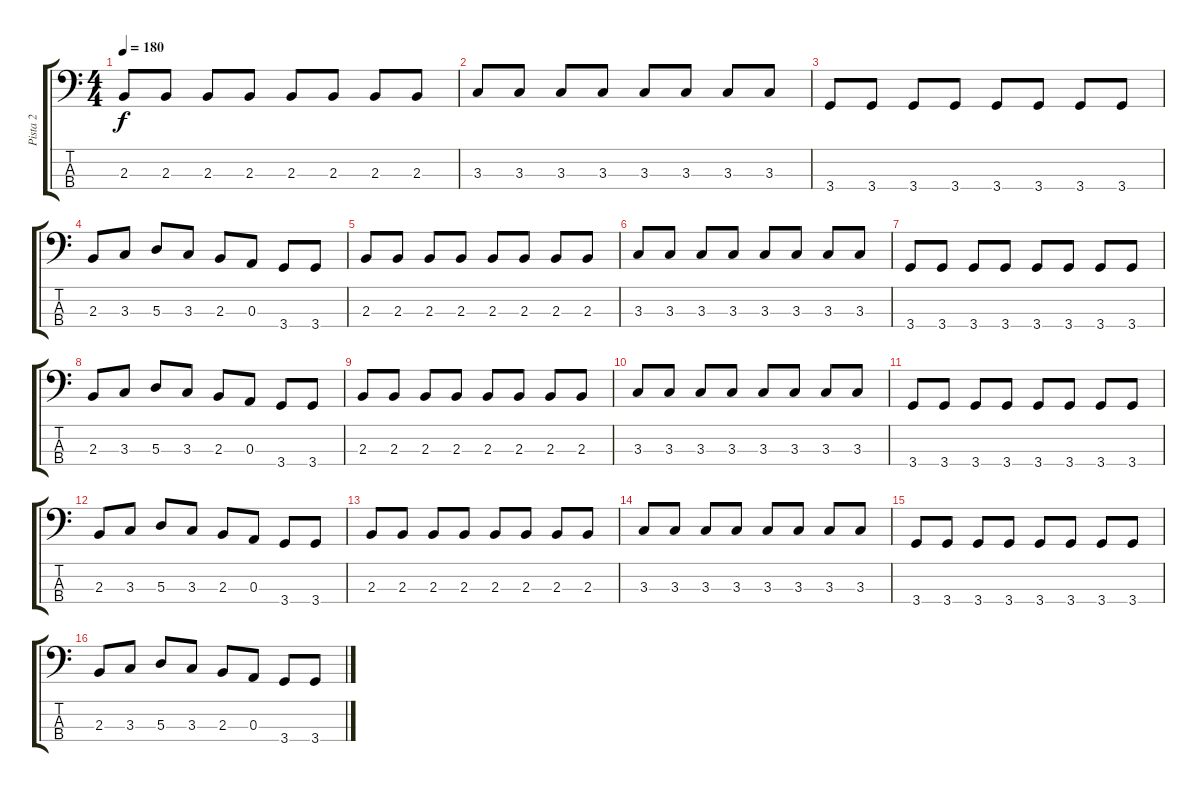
\track ("Pista 2" "Pista 2") {instrument electricbasspick}
\staff {score tabs}
\tuning (G2 D2 A1 E1) {hide}
\ts (4 4)
\tempo 180
\clef f4
\ks c
2.3.8{dy f} 2.3.8 2.3.8 2.3.8 2.3.8 2.3.8 2.3.8 2.3.8 |
3.3.8 3.3.8 3.3.8 3.3.8 3.3.8 3.3.8 3.3.8 3.3.8 |
3.4.8 3.4.8 3.4.8 3.4.8 3.4.8 3.4.8 3.4.8 3.4.8 |
2.3.8 3.3.8 5.3.8 3.3.8 2.3.8 0.3.8 3.4.8 3.4.8 |
2.3.8 2.3.8 2.3.8 2.3.8 2.3.8 2.3.8 2.3.8 2.3.8 |
3.3.8 3.3.8 3.3.8 3.3.8 3.3.8 3.3.8 3.3.8 3.3.8 |
3.4.8 3.4.8 3.4.8 3.4.8 3.4.8 3.4.8 3.4.8 3.4.8 |
2.3.8 3.3.8 5.3.8 3.3.8 2.3.8 0.3.8 3.4.8 3.4.8 |
2.3.8 2.3.8 2.3.8 2.3.8 2.3.8 2.3.8 2.3.8 2.3.8 |
3.3.8 3.3.8 3.3.8 3.3.8 3.3.8 3.3.8 3.3.8 3.3.8 |
3.4.8 3.4.8 3.4.8 3.4.8 3.4.8 3.4.8 3.4.8 3.4.8 |
2.3.8 3.3.8 5.3.8 3.3.8 2.3.8 0.3.8 3.4.8 3.4.8 |
2.3.8 2.3.8 2.3.8 2.3.8 2.3.8 2.3.8 2.3.8 2.3.8 |
3.3.8 3.3.8 3.3.8 3.3.8 3.3.8 3.3.8 3.3.8 3.3.8 |
3.4.8 3.4.8 3.4.8 3.4.8 3.4.8 3.4.8 3.4.8 3.4.8 |
2.3.8 3.3.8 5.3.8 3.3.8 2.3.8 0.3.8 3.4.8 3.4.8
